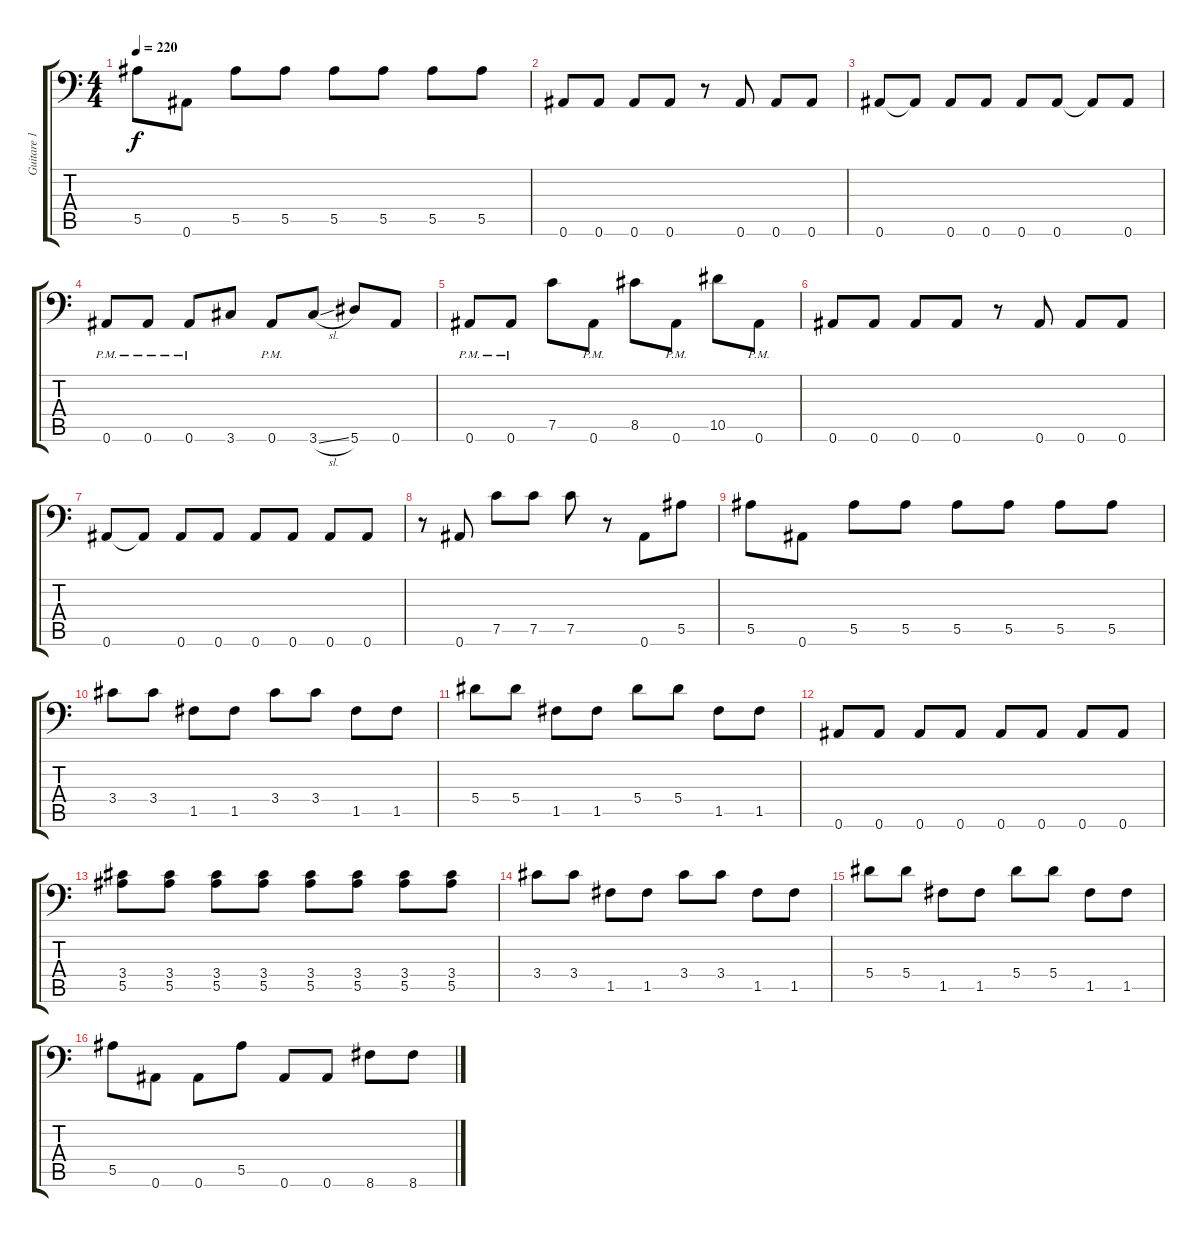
\track ("Guitare 1" "Guitare 1") {instrument distortionguitar}
\staff {score tabs}
\tuning (C4 G3 Eb3 Bb2 F2 Bb1) {hide}
\ts (4 4)
\tempo 220
\clef f4
\ks c
5.5.8{dy f} 0.6.8 5.5.8 5.5.8 5.5.8 5.5.8 5.5.8 5.5.8 |
0.6.8 0.6.8 0.6.8 0.6.8 r.8 0.6.8 0.6.8 0.6.8 |
0.6.8 0.6{t}.8 0.6.8 0.6.8 0.6.8 0.6.8 0.6{t}.8 0.6.8 |
0.6{pm}.8 0.6{pm}.8 0.6{pm}.8 3.6.8 0.6{pm}.8 3.6{sl}.8 5.6.8 0.6.8 |
0.6{pm}.8 0.6{pm}.8 7.5.8 0.6{pm}.8 8.5.8 0.6{pm}.8 10.5.8 0.6{pm}.8 |
0.6.8 0.6.8 0.6.8 0.6.8 r.8 0.6.8 0.6.8 0.6.8 |
0.6.8 0.6{t}.8 0.6.8 0.6.8 0.6.8 0.6.8 0.6.8 0.6.8 |
r.8 0.6.8 7.5.8 7.5.8 7.5.8 r.8 0.6.8 5.5.8 |
5.5.8 0.6.8 5.5.8 5.5.8 5.5.8 5.5.8 5.5.8 5.5.8 |
3.4.8 3.4.8 1.5.8 1.5.8 3.4.8 3.4.8 1.5.8 1.5.8 |
5.4.8 5.4.8 1.5.8 1.5.8 5.4.8 5.4.8 1.5.8 1.5.8 |
0.6.8 0.6.8 0.6.8 0.6.8 0.6.8 0.6.8 0.6.8 0.6.8 |
(3.4 5.5).8 (3.4 5.5).8 (3.4 5.5).8 (3.4 5.5).8 (3.4 5.5).8 (3.4 5.5).8 (3.4 5.5).8 (3.4 5.5).8 |
3.4.8 3.4.8 1.5.8 1.5.8 3.4.8 3.4.8 1.5.8 1.5.8 |
5.4.8 5.4.8 1.5.8 1.5.8 5.4.8 5.4.8 1.5.8 1.5.8 |
5.5.8 0.6.8 0.6.8 5.5.8 0.6.8 0.6.8 8.6.8 8.6.8
